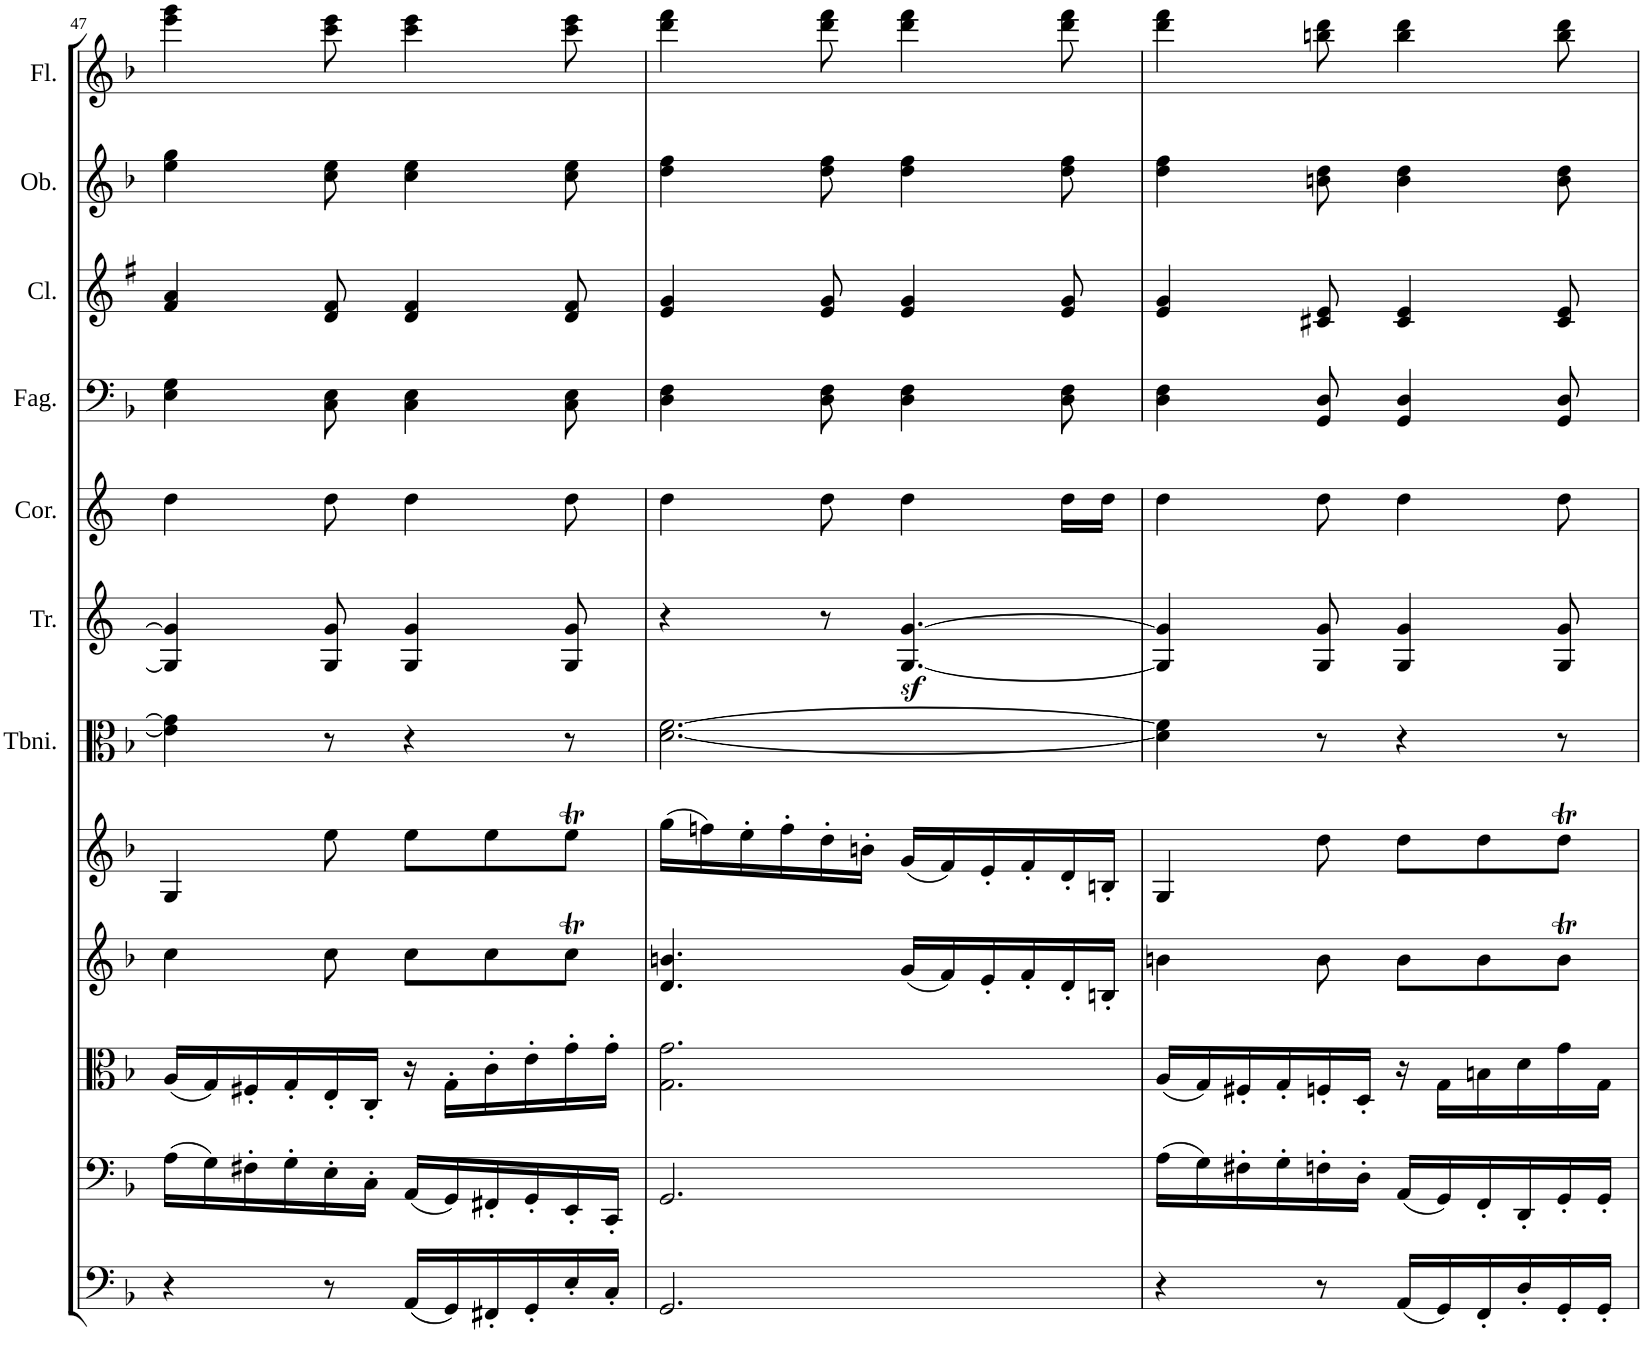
**kern	**kern	**kern	**kern	**kern	**kern	**kern	**kern	**kern	**kern	**kern	**kern
*part12	*part11	*part10	*part9	*part8	*part7	*part6	*part5	*part4	*part3	*part2	*part1
*staff12	*staff11	*staff10	*staff9	*staff8	*staff7	*staff6	*staff5	*staff4	*staff3	*staff2	*staff1
*I"Basso	*I"Violoncello	*I"Viola	*I"Violino II	*I"Violino I	*I"Tromboni Alto e Tenore	*I"Trombe in C	*I"Corni in F	*I"Fagotti	*I"Clarinetti in B	*I"Oboi	*I"Flauti
*	*	*	*	*	*I'Tbni.	*I'Tr.	*I'Cor.	*I'Fag.	*I'Cl.	*I'Ob.	*I'Fl.
!!LO:PB:g=z
*clefF4	*clefF4	*clefC3	*clefG2	*clefG2	*clefC3	*clefG2	*clefG2	*clefF4	*clefG2	*clefG2	*clefG2
*Trd7c12	*	*	*	*	*	*Trd1c2	*Trd4c7	*	*Trd1c2	*	*
*k[b-]	*k[b-]	*k[b-]	*k[b-]	*k[b-]	*k[b-]	*k[]	*k[]	*k[b-]	*k[f#]	*k[b-]	*k[b-]
*M6/8	*M6/8	*M6/8	*M6/8	*M6/8	*M6/8	*M6/8	*M6/8	*M6/8	*M6/8	*M6/8	*M6/8
=47	=47	=47	=47	=47	=47	=47	=47	=47	=47	=47	=47
4r	(16A\LL	(16A/LL	4cc\	4G/	4e\] 4g\]	4G/] 4g/]	4dd\	4E\ 4G\	4f#/ 4a/	4ee\ 4gg\	4eee\ 4ggg\
.	16G\)	16G/)	.	.	.	.	.	.	.	.	.
.	16F#X'\	16F#X'/	.	.	.	.	.	.	.	.	.
.	16G'\	16G'/	.	.	.	.	.	.	.	.	.
8r	16E'\	16E'/	8cc\	8ee\	8r	8G/ 8g/	8dd\	8C\ 8E\	8d/ 8f#/	8cc\ 8ee\	8ccc\ 8eee\
.	16C'\JJ	16C'/JJ	.	.	.	.	.	.	.	.	.
(16AA/LL	(16AA/LL	16r	8cc\L	8ee\L	4r	4G/ 4g/	4dd\	4C\ 4E\	4d/ 4f#/	4cc\ 4ee\	4ccc\ 4eee\
16GG/)	16GG/)	16G'\LL	.	.	.	.	.	.	.	.	.
16FF#X'/	16FF#X'/	16c'\	8cc\	8ee\	.	.	.	.	.	.	.
16GG'/	16GG'/	16e'\	.	.	.	.	.	.	.	.	.
16E'/	16EE'/	16g'\	8ccT\J	8eet\J	8r	8G/ 8g/	8dd\	8C\ 8E\	8d/ 8f#/	8cc\ 8ee\	8ccc\ 8eee\
16C'/JJ	16CC'/JJ	16g'\JJ	.	.	.	.	.	.	.	.	.
=48	=48	=48	=48	=48	=48	=48	=48	=48	=48	=48	=48
2.GG/	2.GG/	2.G\ 2.g\	4.d/ 4.bn/	(16gg\LL	[2.d\ [2.f\	4r	4dd\	4D\ 4F\	4e/ 4g/	4dd\ 4ff\	4ddd\ 4fff\
.	.	.	.	16ffn\)	.	.	.	.	.	.	.
.	.	.	.	16ee'\	.	.	.	.	.	.	.
.	.	.	.	16ff'\	.	.	.	.	.	.	.
.	.	.	.	16dd'\	.	8r	8dd\	8D\ 8F\	8e/ 8g/	8dd\ 8ff\	8ddd\ 8fff\
.	.	.	.	16bn'\JJ	.	.	.	.	.	.	.
.	.	.	(16g/LL	(16g/LL	.	[4.G/z<^ [4.g/z<^	4dd\	4D\ 4F\	4e/ 4g/	4dd\ 4ff\	4ddd\ 4fff\
.	.	.	16f/)	16f/)	.	.	.	.	.	.	.
.	.	.	16e'/	16e'/	.	.	.	.	.	.	.
.	.	.	16f'/	16f'/	.	.	.	.	.	.	.
.	.	.	16d'/	16d'/	.	.	16dd\LL	8D\ 8F\	8e/ 8g/	8dd\ 8ff\	8ddd\ 8fff\
.	.	.	16Bn'/JJ	16Bn'/JJ	.	.	16dd\JJ	.	.	.	.
=49	=49	=49	=49	=49	=49	=49	=49	=49	=49	=49	=49
4r	(16A\LL	(16A/LL	4bn\	4G/	4d\] 4f\]	4G/] 4g/]	4dd\	4D\ 4F\	4e/ 4g/	4dd\ 4ff\	4ddd\ 4fff\
.	16G\)	16G/)	.	.	.	.	.	.	.	.	.
.	16F#X'\	16F#X'/	.	.	.	.	.	.	.	.	.
.	16G'\	16G'/	.	.	.	.	.	.	.	.	.
8r	16Fn'\	16Fn'/	8b\	8dd\	8r	8G/ 8g/	8dd\	8GG/ 8D/	8c#X/ 8e/	8bn\ 8dd\	8bbn\ 8ddd\
.	16D'\JJ	16D'/JJ	.	.	.	.	.	.	.	.	.
(16AA/LL	(16AA/LL	16r	8b\L	8dd\L	4r	4G/ 4g/	4dd\	4GG/ 4D/	4c#/ 4e/	4b\ 4dd\	4bb\ 4ddd\
16GG/)	16GG/)	16G\LL	.	.	.	.	.	.	.	.	.
16FF'/	16FF'/	16Bn\	8b\	8dd\	.	.	.	.	.	.	.
16D'/	16DD'/	16d\	.	.	.	.	.	.	.	.	.
16GG'/	16GG'/	16g\	8bt\J	8ddT\J	8r	8G/ 8g/	8dd\	8GG/ 8D/	8c#/ 8e/	8b\ 8dd\	8bb\ 8ddd\
16GG'/JJ	16GG'/JJ	16G\JJ	.	.	.	.	.	.	.	.	.
=	=	=	=	=	=	=	=	=	=	=	=
*-	*-	*-	*-	*-	*-	*-	*-	*-	*-	*-	*-
